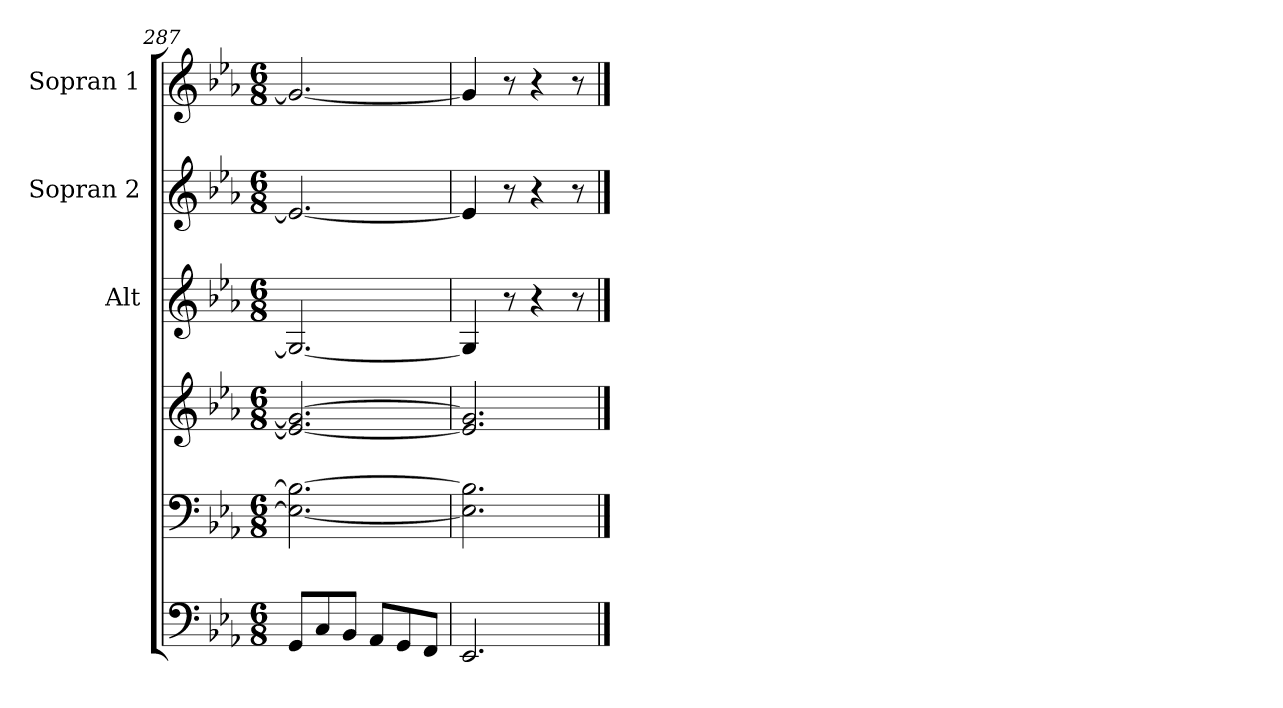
**kern	**kern	**kern	**kern	**kern	**kern
*part5	*part4	*part4	*part3	*part2	*part1
*staff6	*staff5	*staff4	*staff3	*staff2	*staff1
*	*	*	*I"Alt	*I"Sopran 2	*I"Sopran 1
*	*	*	*I'A.	*I'S. 2	*I'S. 1
*clefF4	*clefF4	*clefG2	*clefG2	*clefG2	*clefG2
*k[b-e-a-]	*k[b-e-a-]	*k[b-e-a-]	*k[b-e-a-]	*k[b-e-a-]	*k[b-e-a-]
*E-:	*E-:	*E-:	*E-:	*E-:	*E-:
*M6/8	*M6/8	*M6/8	*M6/8	*M6/8	*M6/8
=287	=287	=287	=287	=287	=287
8GG/L	2.E-\_ 2.B-\_	2.e-/_ 2.g/_	2.G/_	2.e-/_	2.g/_
8C/	.	.	.	.	.
8BB-/J	.	.	.	.	.
8AA-/L	.	.	.	.	.
8GG/	.	.	.	.	.
8FF/J	.	.	.	.	.
=288	=288	=288	=288	=288	=288
2.EE-/	2.E-\] 2.B-\]	2.e-/] 2.g/]	4G/]	4e-/]	4g/]
.	.	.	8r	8r	8r
.	.	.	4r	4r	4r
.	.	.	8r	8r	8r
==	==	==	==	==	==
*-	*-	*-	*-	*-	*-
